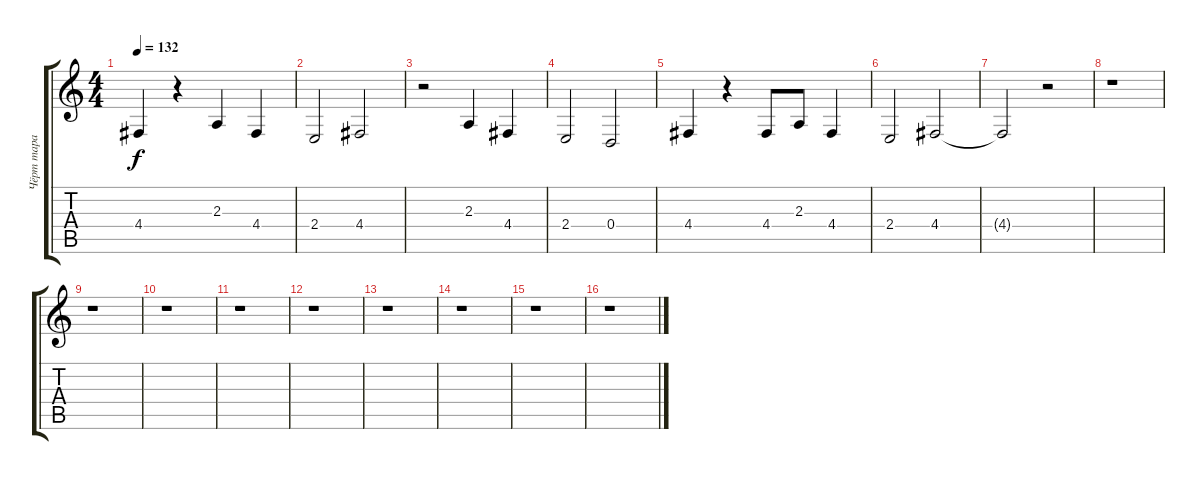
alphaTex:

\track ("Чёрт тара" "Чёрт тара") {instrument oboe}
\staff {score tabs}
\tuning (E4 B3 G3 D3 A2 E2) {hide}
\ts (4 4)
\tempo 132
\clef g2
\ks c
4.4.4{dy f} r.4 2.3.4 4.4.4 |
2.4.2 4.4.2 |
r.2 2.3.4 4.4.4 |
2.4.2 0.4.2 |
4.4.4 r.4 4.4.8 2.3.8 4.4.4 |
2.4.2 4.4.2 |
4.4{t}.2 r.2 |
r.1 |
r.1 |
r.1 |
r.1 |
r.1 |
r.1 |
r.1 |
r.1 |
r.1
